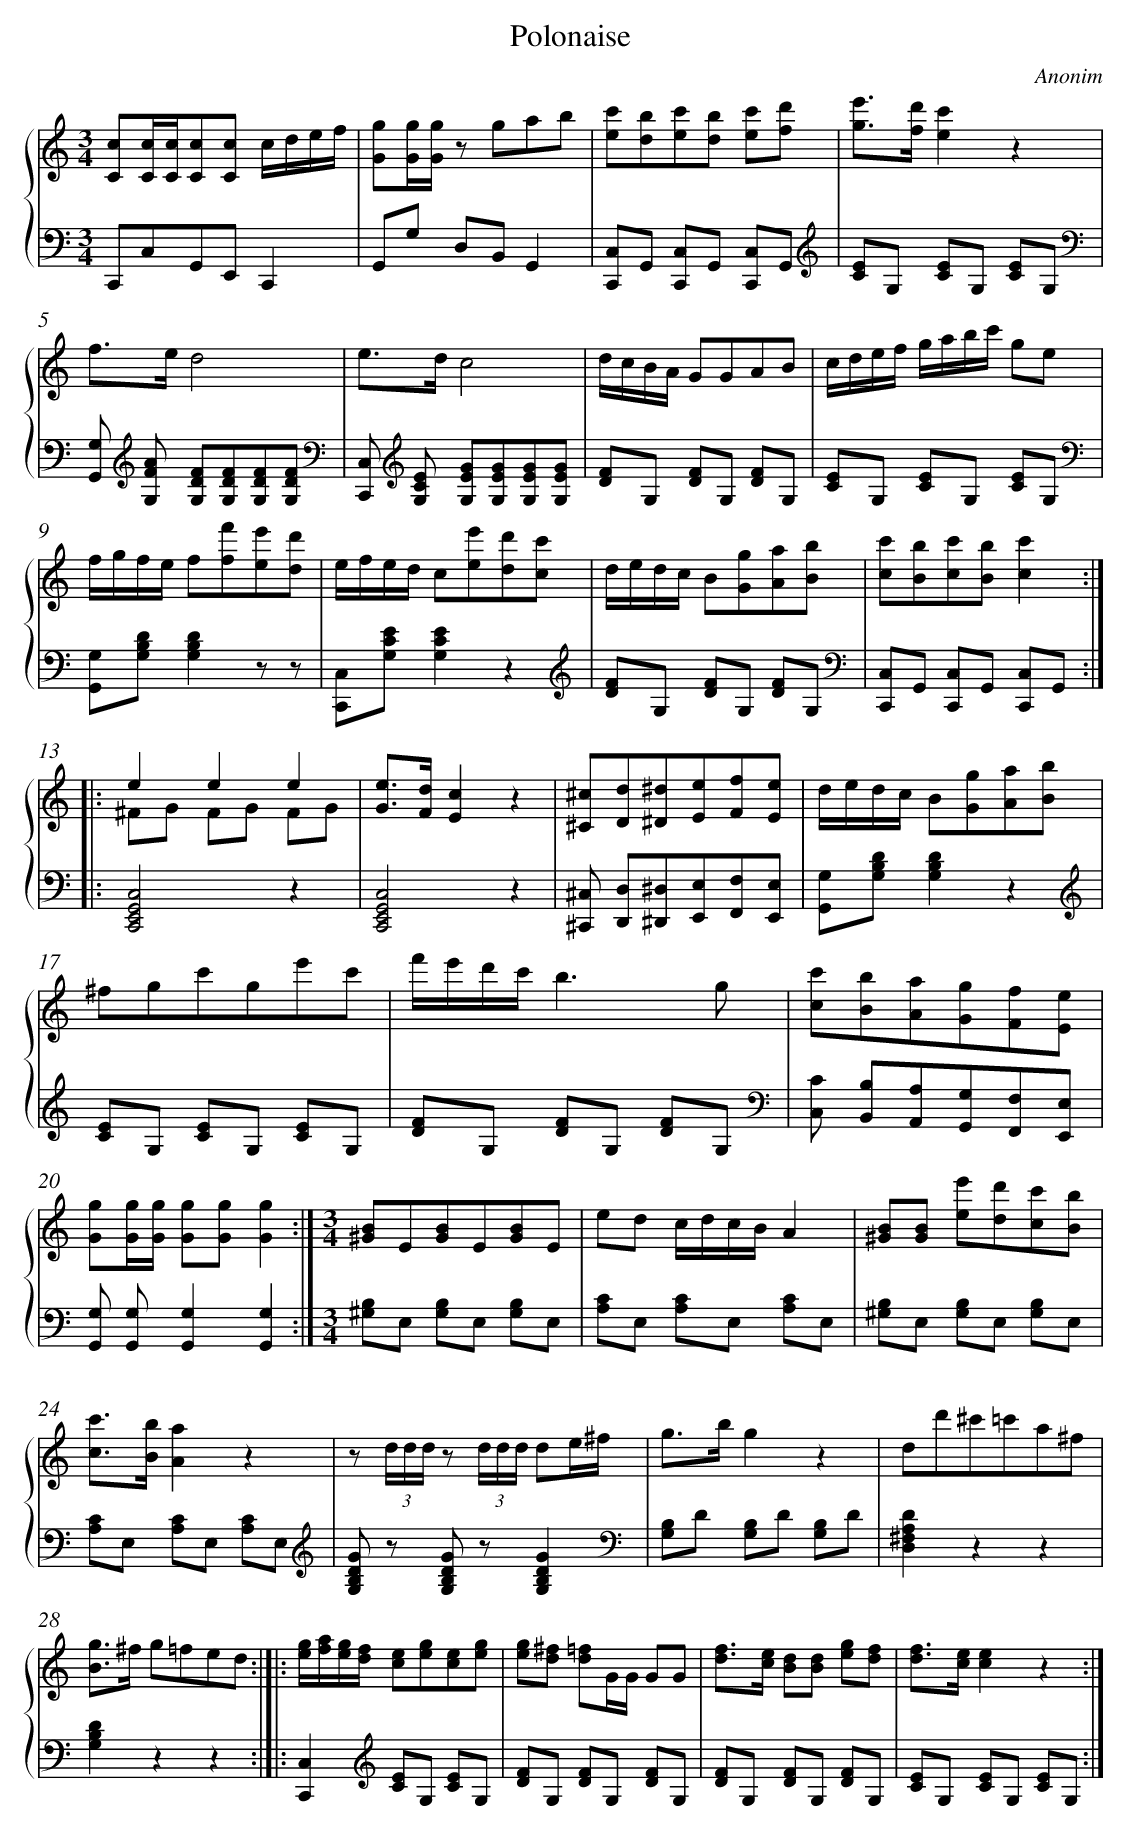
X:1
T: Polonaise
C: Anonim
L: 1/8
M: 3/4
%%staves {1 2}
V: 1 clef=treble
V: 2 clef=bass
K: C
[V:1] [cC][c/C/][c/C/][cC][cC] c/d/e/f/ |
[V:2] C,,C,G,,E,,C,,2 |
[V:1] [gG][g/G/][g/G/] z gab |
[V:2] G,,G, D,B,,G,,2 |
[V:1] [c'e][bd][c'e][bd] [c'e][d'f] |
[V:2] [C,C,,]G,, [C,C,,]G,, [C,C,,]G,, |
[V:1] [e'g]>[d'f][c'2e2]z2 |
[V:2] [K:clef=treble][EC]G, [EC]G, [EC]G, |
[V:1] f>ed4 |
[V:2] [K:clef=bass][G,G,,][K:clef=treble] [AFG,] [FDG,][FDG,][FDG,][FDG,][K:clef=bass] |
[V:1] e>dc4 |
[V:2] [C,C,,][K:clef=treble] [ECG,] [GEG,][GEG,][GEG,][GEG,] |
[V:1] d/c/B/A/ GGAB |
[V:2] [FD]G, [FD]G, [FD]G, |
[V:1] c/d/e/f/ g/a/b/c'/ ge |
[V:2] [EC]G, [EC]G, [EC]G, |
[V:1] f/g/f/e/ f[f'f][e'e][d'd] |
[V:2] [K:clef=bass][G,G,,][DB,G,][D2B,2G,2]z z |
[V:1] e/f/e/d/ c[e'e][d'd][c'c] |
[V:2] [C,C,,][ECG,][E2C2G,2]z2 |
[V:1] d/e/d/c/ B[gG][aA][bB] |
[V:2] [K:clef=treble][FD]G, [FD]G, [FD]G, |
[V:1] [c'c][bB][c'c][bB][c'2c2] :|]|:
[V:2] [K:clef=bass][C,C,,]G,, [C,C,,]G,, [C,C,,]G,, :|]|:
[V:1] e2e2e2 & ^FG FG FG |
[V:2] [C,4G,,4E,,4C,,4]z2 |
[V:1] [eG]>[dF][c2E2]z2 |
[V:2] [C,4G,,4E,,4C,,4]z2 |
[V:1] [^c^C][dD][^d^D][eE][fF][eE] |
[V:2] [^C,^C,,] [D,D,,][^D,^D,,][E,E,,][F,F,,][E,E,,] |
[V:1] d/e/d/c/ B[gG][aA][bB] |
[V:2] [G,G,,][DB,G,][D2B,2G,2]z2 |
[V:1] ^fgc'ge'c' |
[V:2] [K:clef=treble][EC]G, [EC]G, [EC]G, |
[V:1] f'/e'/d'/c'/b3g |
[V:2] [FD]G, [FD]G, [FD]G, |
[V:1] [c'c][bB][aA][gG][fF][eE] |
[V:2] [K:clef=bass][CC,] [B,B,,][A,A,,][G,G,,][F,F,,][E,E,,] |
[V:1] [gG][g/G/][g/G/] [gG][gG][g2G2] :|]
[V:2] [G,G,,] [G,G,,][G,2G,,2][G,2G,,2] :|]
[V:1] [M:3/4][B^G]E[BG]E[BG]E |
[V:2] [M:3/4][B,^G,]E, [B,G,]E, [B,G,]E, |
[V:1] ed c/d/c/B/A2 |
[V:2] [CA,]E, [CA,]E, [CA,]E, |
[V:1] [B^G][BG] [e'e][d'd][c'c][bB] |
[V:2] [B,^G,]E, [B,G,]E, [B,G,]E, |
[V:1] [c'c]>[bB][a2A2]z2 |
[V:2] [CA,]E, [CA,]E, [CA,]E, |
[V:1] z (3d/d/d/ z (3d/d/d/ de/^f/ |
[V:2] [K:clef=treble][GDB,G,] z [GDB,G,] z[G2D2B,2G,2][K:clef=bass] |
[V:1] g>bg2z2 |
[V:2] [B,G,]D [B,G,]D [B,G,]D |
[V:1] dd'^c'=c'a^f |
[V:2] [D2A,2^F,2D,2]z2z2 |
[V:1] [gB]>^f g=fed :|]|:
[V:2] [D2B,2G,2]z2z2 :|]|:
[V:1] [g/e/][a/f/][g/e/][f/d/] [ec][ge][ec][ge] |
[V:2] [C,2C,,2][K:clef=treble][EC]G, [EC]G, |
[V:1] [ge][^fd] [=fd]G/G/ GG |
[V:2] [FD]G, [FD]G, [FD]G, |
[V:1] [fd]>[ec] [dB][dB] [ge][fd] |
[V:2] [FD]G, [FD]G, [FD]G, |
[V:1] [fd]>[ec][e2c2]z2 :|]
[V:2] [EC]G, [EC]G, [EC]G, :|]
